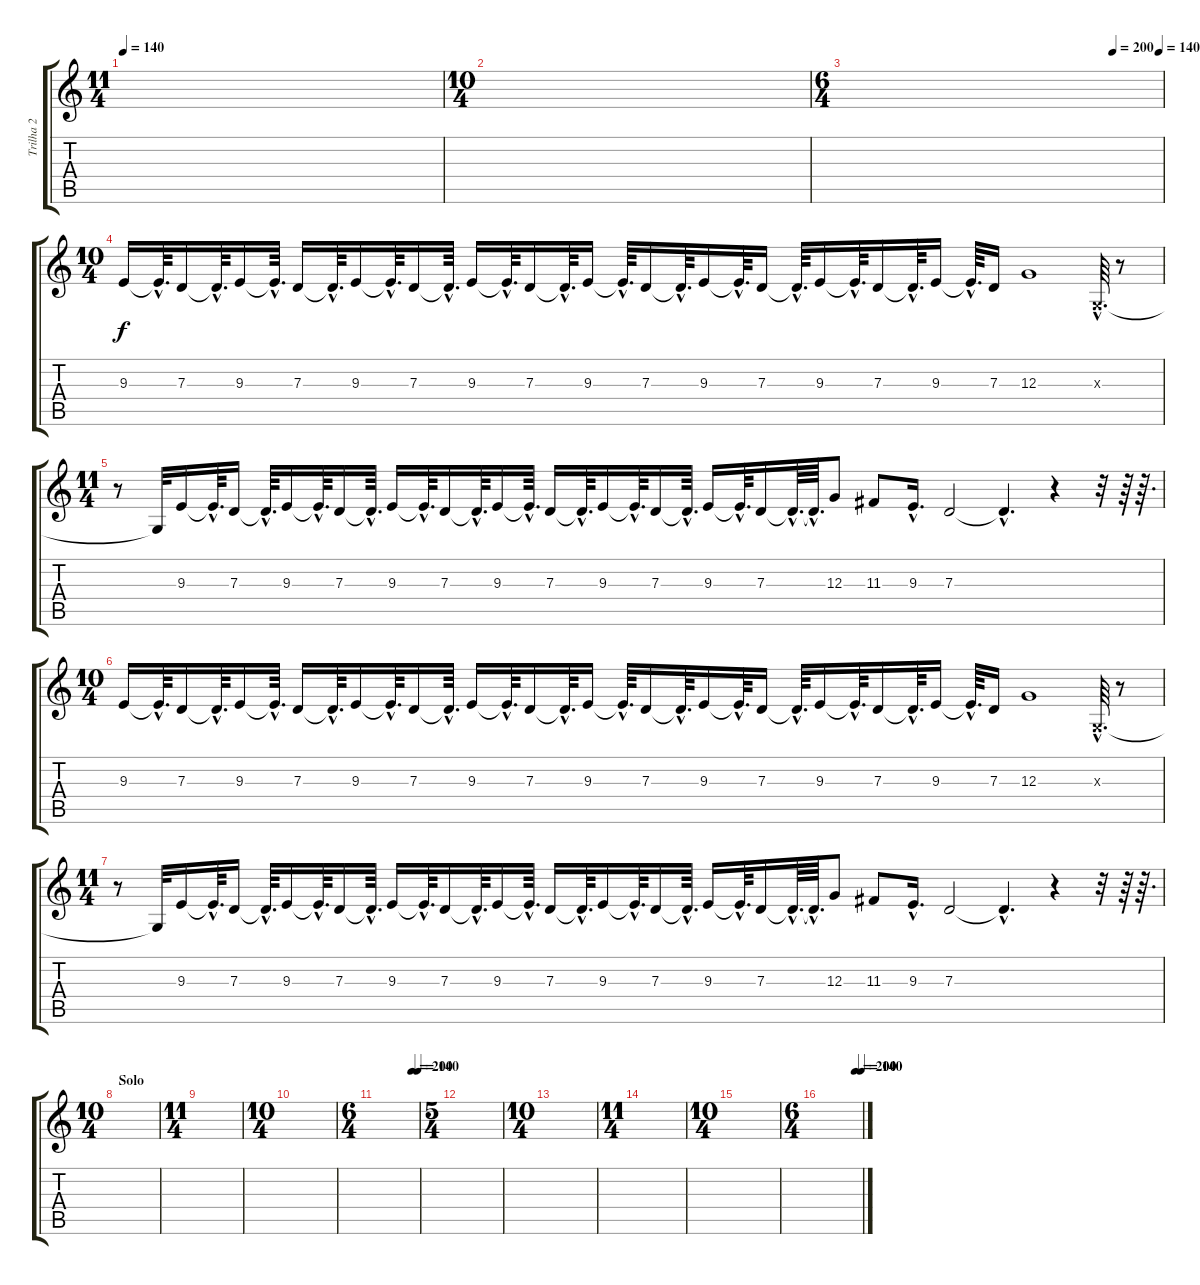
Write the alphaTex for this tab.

\track ("Trilha 2" "Trilha 2") {instrument trombone}
\staff {score tabs}
\tuning (E4 B3 G3 D3 A2 E2) {hide}
\ts (11 4)
\tempo 140
\clef g2
\ks c
|
\ts (10 4)
|
\ts (6 4)
\tempo (200 0.84375)
\tempo (140 0.9895833333333334)
|
\ts (10 4)
9.3.16 9.3{hac t}.64{d} 7.3.16 7.3{hac t}.64{d} 9.3.16 9.3{hac t}.64{d} 7.3.16 7.3{hac t}.64{d} 9.3.16 9.3{hac t}.64{d} 7.3.16 7.3{hac t}.64{d} 9.3.16 9.3{hac t}.64{d} 7.3.16 7.3{hac t}.64{d} 9.3.16 9.3{hac t}.64{d} 7.3.16 7.3{hac t}.64{d} 9.3.16 9.3{hac t}.64{d} 7.3.16 7.3{hac t}.64{d} 9.3.16 9.3{hac t}.64{d} 7.3.16 7.3{hac t}.64{d} 9.3.16 9.3{hac t}.64{d} 7.3.16 12.3.1 0.3{hac x}.64{d} r.8 |
\ts (11 4)
r.8 0.3{t}.32 9.3.16 9.3{hac t}.64{d} 7.3.16 7.3{hac t}.64{d} 9.3.16 9.3{hac t}.64{d} 7.3.16 7.3{hac t}.64{d} 9.3.16 9.3{hac t}.64{d} 7.3.16 7.3{hac t}.64{d} 9.3.16 9.3{hac t}.64{d} 7.3.16 7.3{hac t}.64{d} 9.3.16 9.3{hac t}.64{d} 7.3.16 7.3{hac t}.64{d} 9.3.16 9.3{hac t}.64{d} 7.3.16 7.3{hac t}.64{d} 7.3{hac t}.64{d} 12.3.8 11.3.8 9.3{hac}.16{d} 7.3.2 7.3{hac t}.4{d} r.4 r.32 r.64 r.64{d} |
\ts (10 4)
9.3.16 9.3{hac t}.64{d} 7.3.16 7.3{hac t}.64{d} 9.3.16 9.3{hac t}.64{d} 7.3.16 7.3{hac t}.64{d} 9.3.16 9.3{hac t}.64{d} 7.3.16 7.3{hac t}.64{d} 9.3.16 9.3{hac t}.64{d} 7.3.16 7.3{hac t}.64{d} 9.3.16 9.3{hac t}.64{d} 7.3.16 7.3{hac t}.64{d} 9.3.16 9.3{hac t}.64{d} 7.3.16 7.3{hac t}.64{d} 9.3.16 9.3{hac t}.64{d} 7.3.16 7.3{hac t}.64{d} 9.3.16 9.3{hac t}.64{d} 7.3.16 12.3.1 0.3{hac x}.64{d} r.8 |
\ts (11 4)
r.8 0.3{t}.32 9.3.16 9.3{hac t}.64{d} 7.3.16 7.3{hac t}.64{d} 9.3.16 9.3{hac t}.64{d} 7.3.16 7.3{hac t}.64{d} 9.3.16 9.3{hac t}.64{d} 7.3.16 7.3{hac t}.64{d} 9.3.16 9.3{hac t}.64{d} 7.3.16 7.3{hac t}.64{d} 9.3.16 9.3{hac t}.64{d} 7.3.16 7.3{hac t}.64{d} 9.3.16 9.3{hac t}.64{d} 7.3.16 7.3{hac t}.64{d} 7.3{hac t}.64{d} 12.3.8 11.3.8 9.3{hac}.16{d} 7.3.2 7.3{hac t}.4{d} r.4 r.32 r.64 r.64{d} |
\ts (10 4)
\section ("" "Solo")
|
\ts (11 4)
|
\ts (10 4)
|
\ts (6 4)
\tempo (200 0.84375)
\tempo (140 0.9895833333333334)
|
\ts (5 4)
|
\ts (10 4)
|
\ts (11 4)
|
\ts (10 4)
|
\ts (6 4)
\tempo (200 0.84375)
\tempo (140 0.9895833333333334)
